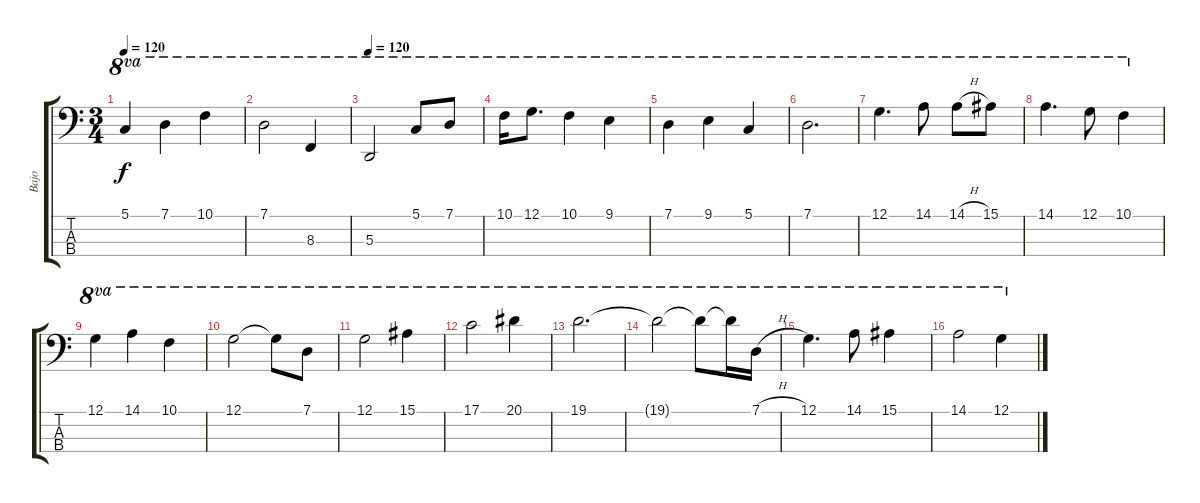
\track ("Bajo" "Bajo") {instrument electricbassfinger}
\staff {score tabs}
\tuning (G2 D2 A1 E1) {hide}
\ts (3 4)
\tempo 120
\clef f4
\ks c
5.1.4{ot 8va dy f} 7.1.4{ot 8va} 10.1.4{ot 8va} |
7.1.2{ot 8va} 8.3.4{ot 8va instrument electricbassfinger} |
\tempo 120
5.3.2{ot 8va instrument electricbassfinger} 5.1.8{ot 8va} 7.1.8{ot 8va} |
10.1.16{ot 8va} 12.1.8{d ot 8va} 10.1.4{ot 8va} 9.1.4{ot 8va} |
7.1.4{ot 8va} 9.1.4{ot 8va} 5.1.4{ot 8va} |
7.1.2{d ot 8va} |
12.1.4{d ot 8va} 14.1.8{ot 8va} 14.1{h}.8{ot 8va} 15.1.8{ot 8va} |
14.1.4{d ot 8va} 12.1.8{ot 8va} 10.1.4{ot 8va} |
12.1.4{ot 8va} 14.1.4{ot 8va} 10.1.4{ot 8va} |
12.1.2{ot 8va} 12.1{t}.8{ot 8va} 7.1.8{ot 8va} |
12.1.2{ot 8va} 15.1.4{ot 8va} |
17.1.2{ot 8va} 20.1.4{ot 8va} |
19.1.2{d ot 8va} |
19.1{t}.2{ot 8va} 19.1{t}.8{ot 8va} 19.1{t}.16{ot 8va} 7.1{h}.16{ot 8va} |
12.1.4{d ot 8va} 14.1.8{ot 8va} 15.1.4{ot 8va} |
14.1.2{ot 8va} 12.1.4{ot 8va}
